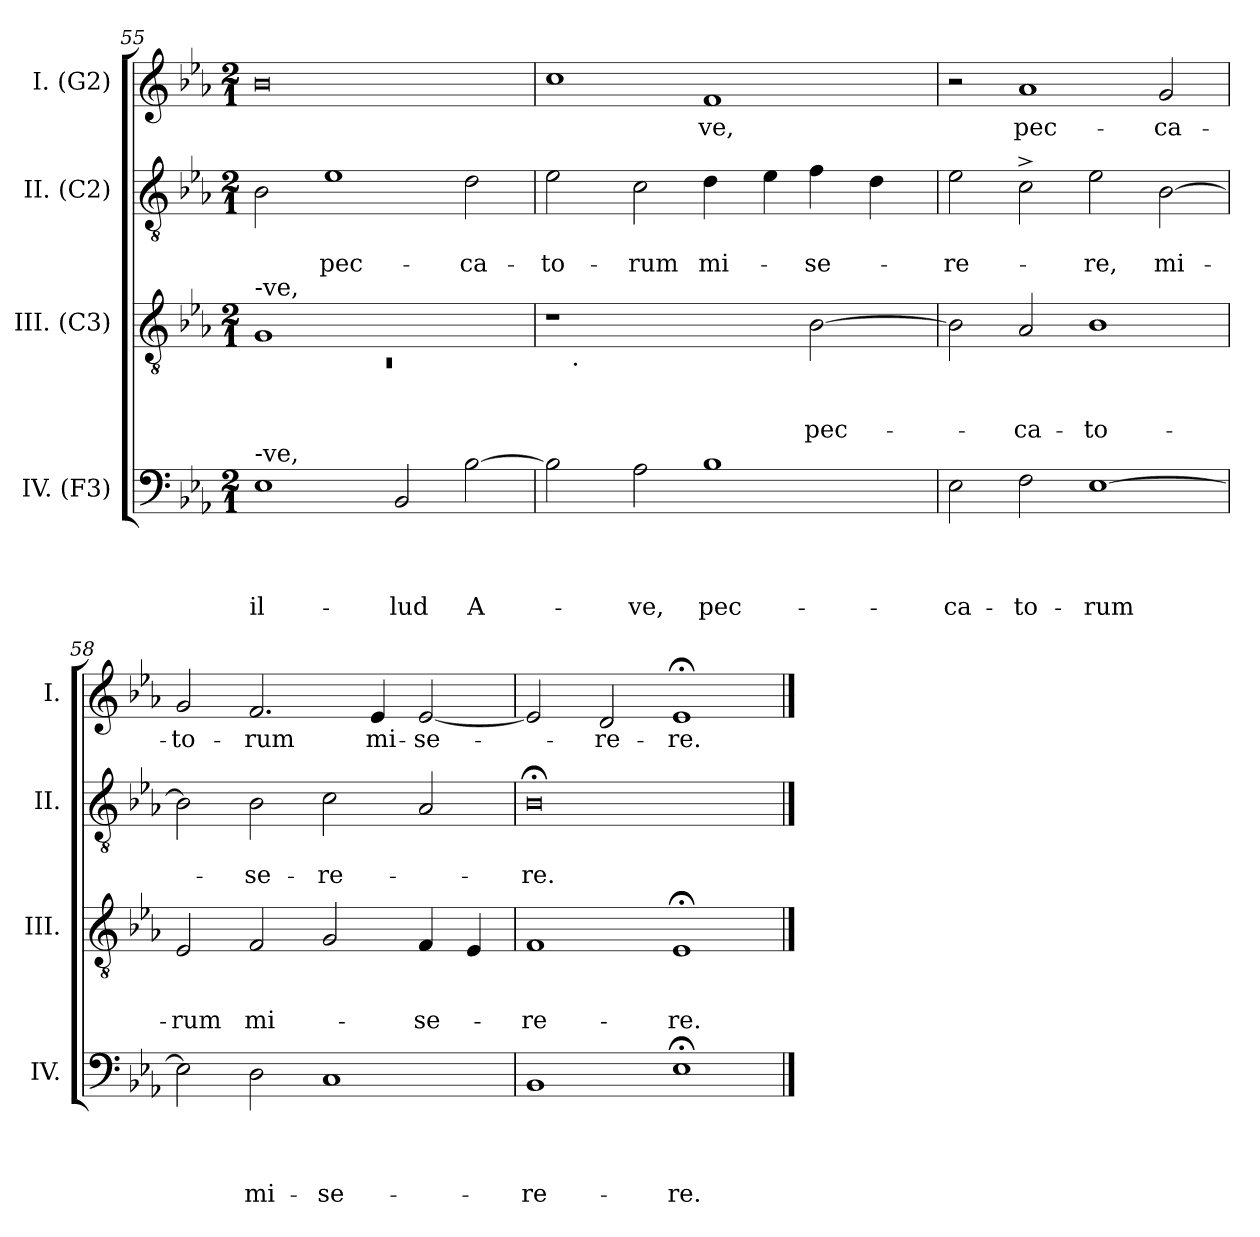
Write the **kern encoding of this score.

**kern	**text	**text	**text	**text	**kern	**text	**text	**text	**kern	**text	**text	**kern	**text
*part4	*part4	*part4	*part4	*part4	*part3	*part3	*part3	*part3	*part2	*part2	*part2	*part1	*part1
*staff4	*staff4	*staff4	*staff4	*staff4	*staff3	*staff3	*staff3	*staff3	*staff2	*staff2	*staff2	*staff1	*staff1
*I"IV. (F3)	*	*	*	*	*I"III. (C3)	*	*	*	*I"II. (C2)	*	*	*I"I. (G2)	*
*I'IV.	*	*	*	*	*I'III.	*	*	*	*I'II.	*	*	*I'I.	*
!!LO:LB:g=z
*clefF4	*	*	*	*	*clefGv2	*	*	*	*clefGv2	*	*	*clefG2	*
*k[b-e-a-]	*	*	*	*	*k[b-e-a-]	*	*	*	*k[b-e-a-]	*	*	*k[b-e-a-]	*
*E-:	*	*	*	*	*E-:	*	*	*	*E-:	*	*	*E-:	*
*M2/1	*	*	*	*	*M2/1	*	*	*	*M2/1	*	*	*M2/1	*
=55	=55	=55	=55	=55	=55	=55	=55	=55	=55	=55	=55	=55	=55
*	*	*	*	*	*^	*	*	*	*	*	*	*	*
!	!	!	!	!	!LO:TX:a:t=-ve,	!	!	!	!	!	!	!	!	!
!LO:TX:a:t=-ve,	!	!	!	!	!	!	!	!	!	!	!	!	!	!
!	!	!	!	!LO:LY:b:rj	!	!LO:N:vis=1	!	!	!	!	!	!	!	!
1E-	.	.	.	il-	1G	0rC	.	.	.	2B-\	.	.	0b-	.
!	!	!	!	!	!	!	!	!	!	!	!	!LO:LY:b	!	!
.	.	.	.	.	.	.	.	.	.	1e-	.	-pec-	.	.
!	!	!	!	!LO:LY:b	!	!	!	!	!	!	!	!	!	!
2BB-/	.	.	.	-lud	1ryy	.	.	.	.	.	.	.	.	.
!	!	!	!	!LO:LY:b	!	!	!	!	!	!	!	!LO:LY:b	!	!
[>2B-\	.	.	.	A-	.	.	.	.	.	2d\	.	-ca-	.	.
=56	=56	=56	=56	=56	=56	=56	=56	=56	=56	=56	=56	=56	=56	=56
!	!	!	!	!	!	!	!	!	!	!	!	!LO:LY:b	!	!
2B-\]	.	.	.	.	1r	16.ryy	.	.	.	2e-\	.	-to-	1cc	.
!	!	!	!	!	!	!LO:TX:b:t=.	!	!	!	!	!	!	!	!
.	.	.	.	.	.	1ryy	.	.	.	.	.	.	.	.
!	!	!	!	!LO:LY:b	!	!	!	!	!	!	!	!LO:LY:b	!	!
2A-\	.	.	.	-ve,	.	.	.	.	.	2c\	.	-rum	.	.
!	!	!	!	!LO:LY:b	!	!	!	!	!	!	!	!LO:LY:b	!	!LO:LY:b
1B-	.	.	.	pec-	2ryy	.	.	.	.	4d\	.	mi-	1f	-ve,
.	.	.	.	.	.	2ryy	.	.	.	.	.	.	.	.
.	.	.	.	.	.	.	.	.	.	4e-\	.	.	.	.
!	!	!	!	!	!	!	!	!	!LO:LY:b	!	!	!LO:LY:b	!	!
.	.	.	.	.	[>2B-\	.	.	.	-pec-	4f\	.	-se-	.	.
.	.	.	.	.	.	4ryy	.	.	.	.	.	.	.	.
.	.	.	.	.	.	.	.	.	.	4d\	.	.	.	.
.	.	.	.	.	.	8ryy	.	.	.	.	.	.	.	.
.	.	.	.	.	.	32ryy	.	.	.	.	.	.	.	.
=57	=57	=57	=57	=57	=57	=57	=57	=57	=57	=57	=57	=57	=57	=57
!	!	!	!	!LO:LY:b	!	!	!	!	!	!	!	!LO:LY:b	!	!
*	*	*	*	*	*v	*v	*	*	*	*	*	*	*	*
2E-\	.	.	.	-ca-	2B-\]	.	.	.	2e-\	.	-re-	2r	.
!	!	!	!	!LO:LY:b	!	!	!	!LO:LY:b	!	!	!	!	!LO:LY:b
2F\	.	.	.	-to-	2A-/	.	.	-ca-	2c^>\	.	.	1a-	pec-
!	!	!	!	!LO:LY:b	!	!	!	!LO:LY:b	!	!	!LO:LY:b	!	!
[>1E-	.	.	.	-rum	1B-	.	.	-to-	2e-\	.	-re,	.	.
!	!	!	!	!	!	!	!	!	!	!	!LO:LY:b	!	!LO:LY:b
.	.	.	.	.	.	.	.	.	[>2B-\	.	mi-	2g/	-ca-
=58	=58	=58	=58	=58	=58	=58	=58	=58	=58	=58	=58	=58	=58
!	!	!	!	!	!	!	!	!LO:LY:b	!	!	!	!	!LO:LY:b
2E-\]	.	.	.	.	2E-/	.	.	-rum	2B-\]	.	.	2g/	-to-
!	!	!	!	!LO:LY:b	!	!	!	!LO:LY:b	!	!	!LO:LY:b	!	!LO:LY:b
2D\	.	.	.	mi-	2F/	.	.	mi-	2B-\	.	-se-	2.f/	-rum
!	!	!	!	!LO:LY:b	!	!	!	!	!	!	!LO:LY:b	!	!
1C	.	.	.	-se-	2G/	.	.	.	2c\	.	-re-	.	.
!	!	!	!	!	!	!	!	!	!	!	!	!	!LO:LY:b
.	.	.	.	.	.	.	.	.	.	.	.	4e-/	mi-
!	!	!	!	!	!	!	!	!LO:LY:b	!	!	!	!	!LO:LY:b
.	.	.	.	.	4F/	.	.	-se-	2A-/	.	.	[<2e-/	-se-
.	.	.	.	.	4E-/	.	.	.	.	.	.	.	.
=59	=59	=59	=59	=59	=59	=59	=59	=59	=59	=59	=59	=59	=59
!	!	!	!	!LO:LY:b	!	!	!	!LO:LY:b	!	!	!LO:LY:b	!	!
1BB-	.	.	.	-re-	1F	.	.	-re-	0B-;<	.	-re.	2e-/]	.
!	!	!	!	!	!	!	!	!	!	!	!	!	!LO:LY:b
.	.	.	.	.	.	.	.	.	.	.	.	2d/	-re-
!	!	!	!	!LO:LY:b	!	!	!	!LO:LY:b	!	!	!	!	!LO:LY:b
1E-;<	.	.	.	-re.	1E-;	.	.	-re.	.	.	.	1e-;	-re.
==	==	==	==	==	==	==	==	==	==	==	==	==	==
*-	*-	*-	*-	*-	*-	*-	*-	*-	*-	*-	*-	*-	*-
